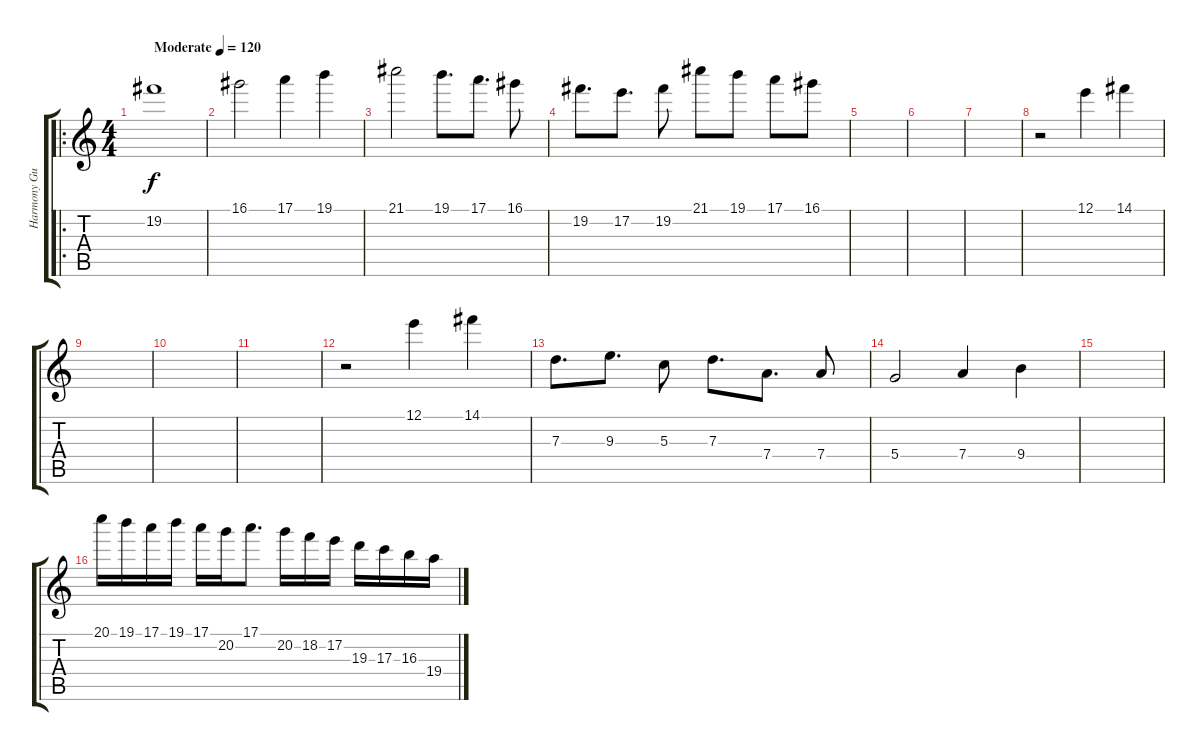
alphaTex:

\track ("Harmony Guitar" "Harmony Gu") {instrument distortionguitar}
\staff {score tabs}
\tuning (E4 B3 G3 D3 A2 E2) {hide}
\ro
\ts (4 4)
\tempo (120 "Moderate")
\clef g2
\ks c
19.2.1{dy f instrument distortionguitar} |
16.1.2 17.1.4 19.1.4 |
21.1.2 19.1.8{d} 17.1.8{d} 16.1.8 |
19.2.8{d} 17.2.8{d} 19.2.8 21.1.8 19.1.8 17.1.8 16.1.8 |
|
|
|
r.2 12.1.4 14.1.4 |
|
|
|
r.2 12.1.4 14.1.4 |
7.3.8{d} 9.3.8{d} 5.3.8 7.3.8{d} 7.4.8{d} 7.4.8 |
5.4.2 7.4.4 9.4.4 |
|
20.1.16 19.1.16 17.1.16 19.1.16 17.1.16 20.2.16 17.1.8{d} 20.2.16 18.2.16 17.2.16 19.3.16 17.3.16 16.3.16 19.4.16
